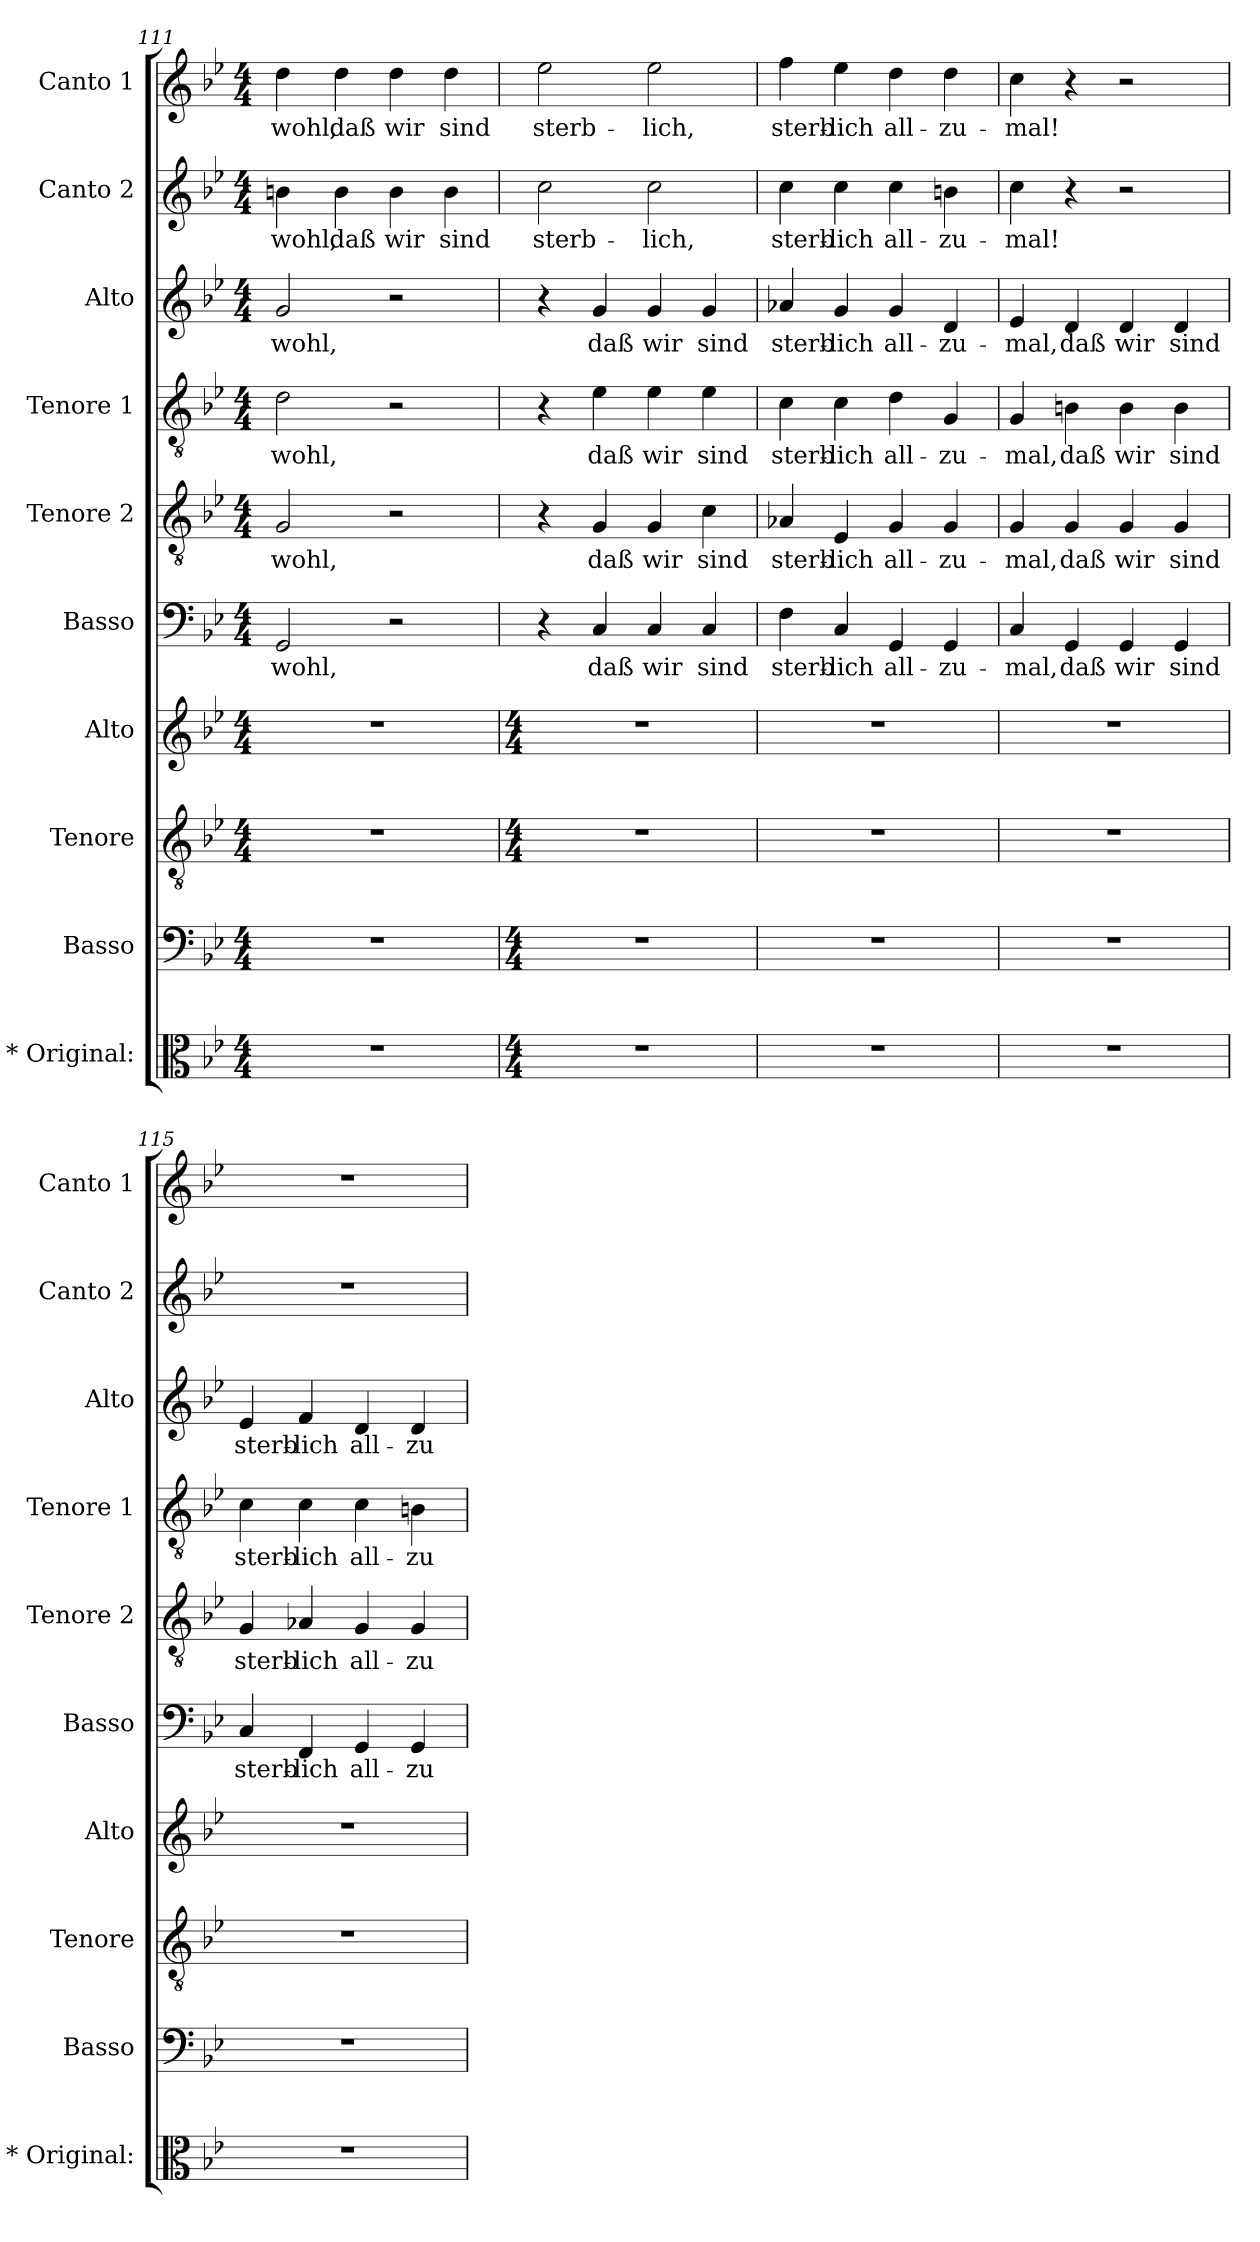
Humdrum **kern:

**kern	**kern	**kern	**kern	**kern	**text	**kern	**text	**kern	**text	**kern	**text	**kern	**text	**kern	**text
*part10	*part9	*part8	*part7	*part6	*part6	*part5	*part5	*part4	*part4	*part3	*part3	*part2	*part2	*part1	*part1
*staff10	*staff9	*staff8	*staff7	*staff6	*staff6	*staff5	*staff5	*staff4	*staff4	*staff3	*staff3	*staff2	*staff2	*staff1	*staff1
*I"* Original:	*I"Basso	*I"Tenore	*I"Alto	*I"Basso	*	*I"Tenore 2	*	*I"Tenore 1	*	*I"Alto	*	*I"Canto 2	*	*I"Canto 1	*
*I'* Original:	*I'Basso	*I'Tenore	*I'Alto	*I'Basso	*	*I'Tenore 2	*	*I'Tenore 1	*	*I'Alto	*	*I'Canto 2	*	*I'Canto 1	*
*clefC3	*clefF4	*clefGv2	*clefG2	*clefF4	*	*clefGv2	*	*clefGv2	*	*clefG2	*	*clefG2	*	*clefG2	*
*k[b-e-]	*k[b-e-]	*k[b-e-]	*k[b-e-]	*k[b-e-]	*	*k[b-e-]	*	*k[b-e-]	*	*k[b-e-]	*	*k[b-e-]	*	*k[b-e-]	*
*B-:	*B-:	*B-:	*B-:	*B-:	*	*B-:	*	*B-:	*	*B-:	*	*B-:	*	*B-:	*
*M4/4	*M4/4	*M4/4	*M4/4	*M4/4	*	*M4/4	*	*M4/4	*	*M4/4	*	*M4/4	*	*M4/4	*
=111	=111	=111	=111	=111	=111	=111	=111	=111	=111	=111	=111	=111	=111	=111	=111
!	!	!	!	!	!LO:LY:b	!	!LO:LY:b	!	!LO:LY:b	!	!LO:LY:b	!	!LO:LY:b	!	!LO:LY:b
1r	1r	1r	1r	2GG/	wohl,	2G/	wohl,	2d\	wohl,	2g/	wohl,	4bn\	wohl,	4dd\	wohl,
!	!	!	!	!	!	!	!	!	!	!	!	!	!LO:LY:b	!	!LO:LY:b
.	.	.	.	.	.	.	.	.	.	.	.	4b\	daß	4dd\	daß
!	!	!	!	!	!	!	!	!	!	!	!	!	!LO:LY:b	!	!LO:LY:b
.	.	.	.	2r	.	2r	.	2r	.	2r	.	4b\	wir	4dd\	wir
!	!	!	!	!	!	!	!	!	!	!	!	!	!LO:LY:b	!	!LO:LY:b
.	.	.	.	.	.	.	.	.	.	.	.	4b\	sind	4dd\	sind
!!LO:PB:g=z
=112	=112	=112	=112	=112	=112	=112	=112	=112	=112	=112	=112	=112	=112	=112	=112
*M4/4	*M4/4	*M4/4	*M4/4	*	*	*	*	*	*	*	*	*	*	*	*
!	!	!	!	!	!	!	!	!	!	!	!	!	!LO:LY:b	!	!LO:LY:b
1r	1r	1r	1r	4r	.	4r	.	4r	.	4r	.	2cc\	sterb-	2ee-\	sterb-
!	!	!	!	!	!LO:LY:b	!	!LO:LY:b	!	!LO:LY:b	!	!LO:LY:b	!	!	!	!
.	.	.	.	4C/	daß	4G/	daß	4e-\	daß	4g/	daß	.	.	.	.
!	!	!	!	!	!LO:LY:b	!	!LO:LY:b	!	!LO:LY:b	!	!LO:LY:b	!	!LO:LY:b	!	!LO:LY:b
.	.	.	.	4C/	wir	4G/	wir	4e-\	wir	4g/	wir	2cc\	-lich,	2ee-\	-lich,
!	!	!	!	!	!LO:LY:b	!	!LO:LY:b	!	!LO:LY:b	!	!LO:LY:b	!	!	!	!
.	.	.	.	4C/	sind	4c\	sind	4e-\	sind	4g/	sind	.	.	.	.
=113	=113	=113	=113	=113	=113	=113	=113	=113	=113	=113	=113	=113	=113	=113	=113
!	!	!	!	!	!LO:LY:b	!	!LO:LY:b	!	!LO:LY:b	!	!LO:LY:b	!	!LO:LY:b	!	!LO:LY:b
1r	1r	1r	1r	4F\	sterb-	4A-X/	sterb-	4c\	sterb-	4a-X/	sterb-	4cc\	sterb-	4ff\	sterb-
!	!	!	!	!	!LO:LY:b	!	!LO:LY:b	!	!LO:LY:b	!	!LO:LY:b	!	!LO:LY:b	!	!LO:LY:b
.	.	.	.	4C/	-lich	4E-/	-lich	4c\	-lich	4g/	-lich	4cc\	-lich	4ee-\	-lich
!	!	!	!	!	!LO:LY:b	!	!LO:LY:b	!	!LO:LY:b	!	!LO:LY:b	!	!LO:LY:b	!	!LO:LY:b
.	.	.	.	4GG/	all-	4G/	all-	4d\	all-	4g/	all-	4cc\	all-	4dd\	all-
!	!	!	!	!	!LO:LY:b	!	!LO:LY:b	!	!LO:LY:b	!	!LO:LY:b	!	!LO:LY:b	!	!LO:LY:b
.	.	.	.	4GG/	-zu-	4G/	-zu-	4G/	-zu-	4d/	-zu-	4bn\	-zu-	4dd\	-zu-
=114	=114	=114	=114	=114	=114	=114	=114	=114	=114	=114	=114	=114	=114	=114	=114
!	!	!	!	!	!LO:LY:b	!	!LO:LY:b	!	!LO:LY:b	!	!LO:LY:b	!	!LO:LY:b	!	!LO:LY:b
1r	1r	1r	1r	4C/	-mal,	4G/	-mal,	4G/	-mal,	4e-/	-mal,	4cc\	-mal!	4cc\	-mal!
!	!	!	!	!	!LO:LY:b	!	!LO:LY:b	!	!LO:LY:b	!	!LO:LY:b	!	!	!	!
.	.	.	.	4GG/	daß	4G/	daß	4Bn\	daß	4d/	daß	4r	.	4r	.
!	!	!	!	!	!LO:LY:b	!	!LO:LY:b	!	!LO:LY:b	!	!LO:LY:b	!	!	!	!
.	.	.	.	4GG/	wir	4G/	wir	4B\	wir	4d/	wir	2r	.	2r	.
!	!	!	!	!	!LO:LY:b	!	!LO:LY:b	!	!LO:LY:b	!	!LO:LY:b	!	!	!	!
.	.	.	.	4GG/	sind	4G/	sind	4B\	sind	4d/	sind	.	.	.	.
=115	=115	=115	=115	=115	=115	=115	=115	=115	=115	=115	=115	=115	=115	=115	=115
!	!	!	!	!	!LO:LY:b	!	!LO:LY:b	!	!LO:LY:b	!	!LO:LY:b	!	!	!	!
1r	1r	1r	1r	4C/	sterb-	4G/	sterb-	4c\	sterb-	4e-/	sterb-	1r	.	1r	.
!	!	!	!	!	!LO:LY:b	!	!LO:LY:b	!	!LO:LY:b	!	!LO:LY:b	!	!	!	!
.	.	.	.	4FF/	-lich	4A-X/	-lich	4c\	-lich	4f/	-lich	.	.	.	.
!	!	!	!	!	!LO:LY:b	!	!LO:LY:b	!	!LO:LY:b	!	!LO:LY:b	!	!	!	!
.	.	.	.	4GG/	all-	4G/	all-	4c\	all-	4d/	all-	.	.	.	.
!	!	!	!	!	!LO:LY:b	!	!LO:LY:b	!	!LO:LY:b	!	!LO:LY:b	!	!	!	!
.	.	.	.	4GG/	-zu-	4G/	-zu-	4Bn\	-zu-	4d/	-zu-	.	.	.	.
=	=	=	=	=	=	=	=	=	=	=	=	=	=	=	=
*-	*-	*-	*-	*-	*-	*-	*-	*-	*-	*-	*-	*-	*-	*-	*-
